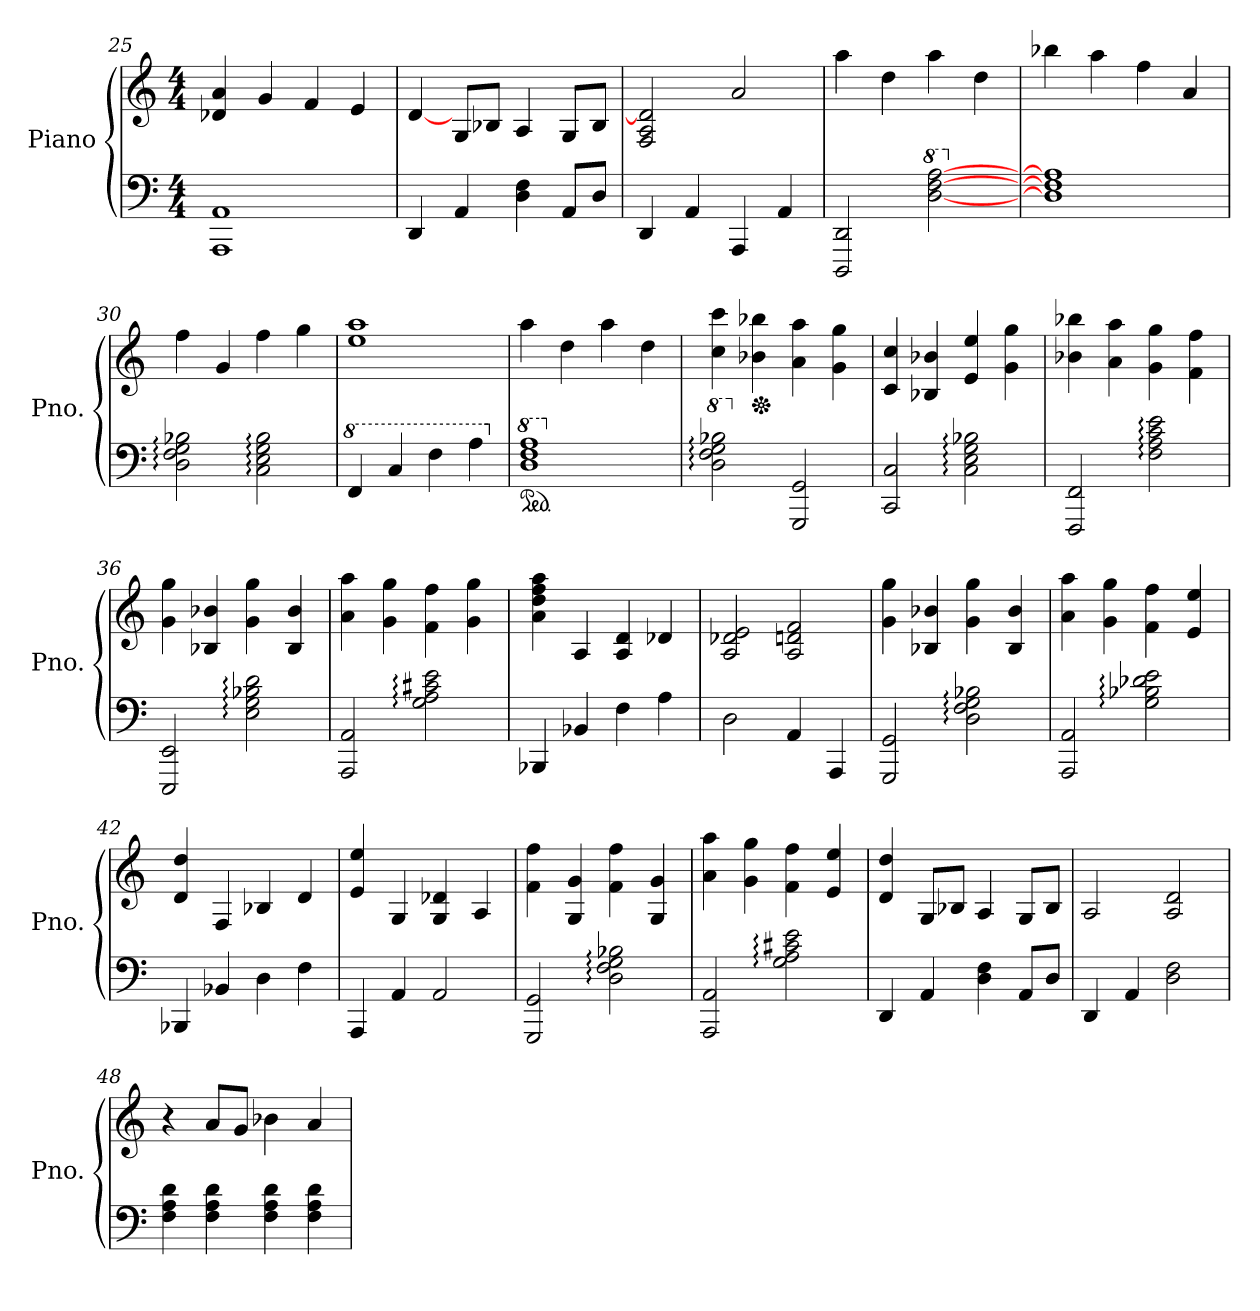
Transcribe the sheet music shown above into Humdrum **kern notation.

**kern	**kern
*part1	*part1
*staff2	*staff1
*I"Piano	*
*I'Pno.	*
*clefF4	*clefG2
*k[]	*k[]
*M4/4	*M4/4
=25	=25
1AAA 1AA	4d-X/ 4a/
.	4g/
.	4f/
.	4e/
!!LO:LB:g=z
=26	=26
4DD/	[4d/
4AA/	8G/L
.	8B-X/J
4D\ 4F\	4A/
8AA/L	8G/L
8D/J	8B-/J
=27	=27
4DD/	2F/ 2A/ 2d/]
4AA/	.
4AAA/	2a/
4AA/	.
=28	=28
2DDD/ 2DD/	4aa\
.	4dd\
*8va	*
[2d\ [2f\ [2a\	4aa\
.	4dd\
=29	=29
*X8va	*
1D] 1F] 1A]	4bb-X\
.	4aa\
.	4ff\
.	4a/
=30	=30
2D\: 2F\: 2G\: 2B-X\:	4ff\
.	4g/
2C\: 2E\: 2G\: 2B-\:	4ff\
.	4gg\
=31	=31
*8va	*
4F/	1ee 1aa
4c/	.
4f\	.
4a\	.
=32	=32
*X8va	*
*8va	*
*ped	*
1d 1f 1a	4aa\
.	4dd\
.	4aa\
.	4dd\
=33	=33
*X8va	*
*8va	*
2d\: 2f\: 2g\: 2b-X\:	4cc\ 4ccc\
*	*Xped
.	4b-X\ 4bb-X\
*X8va	*
2GGG/ 2GG/	4a\ 4aa\
.	4g\ 4gg\
!!LO:LB:g=z
=34	=34
2CC/ 2C/	4c/ 4cc/
.	4B-X/ 4b-X/
2C\: 2E\: 2G\: 2B-X\:	4e/ 4ee/
.	4g\ 4gg\
=35	=35
2FFF/ 2FF/	4b-X\ 4bb-X\
.	4a\ 4aa\
2F\: 2A\: 2c\: 2e\:	4g\ 4gg\
.	4f\ 4ff\
=36	=36
2EEE/ 2EE/	4g\ 4gg\
.	4B-X/ 4b-X/
2E\: 2G\: 2B-X\: 2d\:	4g\ 4gg\
.	4B-/ 4b-/
=37	=37
2AAA/ 2AA/	4a\ 4aa\
.	4g\ 4gg\
2G\: 2A\: 2c#X\: 2e\:	4f\ 4ff\
.	4g\ 4gg\
=38	=38
4BBB-X/	4a\ 4dd\ 4ff\ 4aa\
4BB-X/	4A/
4F\	4A/ 4d/
4A\	4d-X/
=39	=39
2D\	2A/ 2d-X/ 2e/
4AA/	2A/ 2dn/ 2f/
4AAA/	.
=40	=40
2GGG/ 2GG/	4g\ 4gg\
.	4B-X/ 4b-X/
2D\: 2F\: 2G\: 2B-X\:	4g\ 4gg\
.	4B-/ 4b-/
!!LO:PB:g=z
=41	=41
2AAA/ 2AA/	4a\ 4aa\
.	4g\ 4gg\
2G\: 2B-X\: 2d-X\: 2e\:	4f\ 4ff\
.	4e/ 4ee/
=42	=42
4BBB-X/	4d/ 4dd/
4BB-X/	4F/
4D\	4B-X/
4F\	4d/
=43	=43
4AAA/	4e/ 4ee/
4AA/	4G/
2AA/	4G/ 4d-X/
.	4A/
=44	=44
2GGG/ 2GG/	4f\ 4ff\
.	4G/ 4g/
2D\: 2F\: 2G\: 2B-X\:	4f\ 4ff\
.	4G/ 4g/
=45	=45
2AAA/ 2AA/	4a\ 4aa\
.	4g\ 4gg\
2G\: 2A\: 2c#X\: 2e\:	4f\ 4ff\
.	4e/ 4ee/
=46	=46
4DD/	4d/ 4dd/
4AA/	8G/L
.	8B-X/J
4D\ 4F\	4A/
8AA/L	8G/L
8D/J	8B-/J
=47	=47
4DD/	2A/
4AA/	.
2D\ 2F\	2A/ 2d/
!!LO:LB:g=z
=48	=48
4F\ 4A\ 4d\	4r
4F\ 4A\ 4d\	8a/L
.	8g/J
4F\ 4A\ 4d\	4b-X\
4F\ 4A\ 4d\	4a/
=	=
*-	*-
